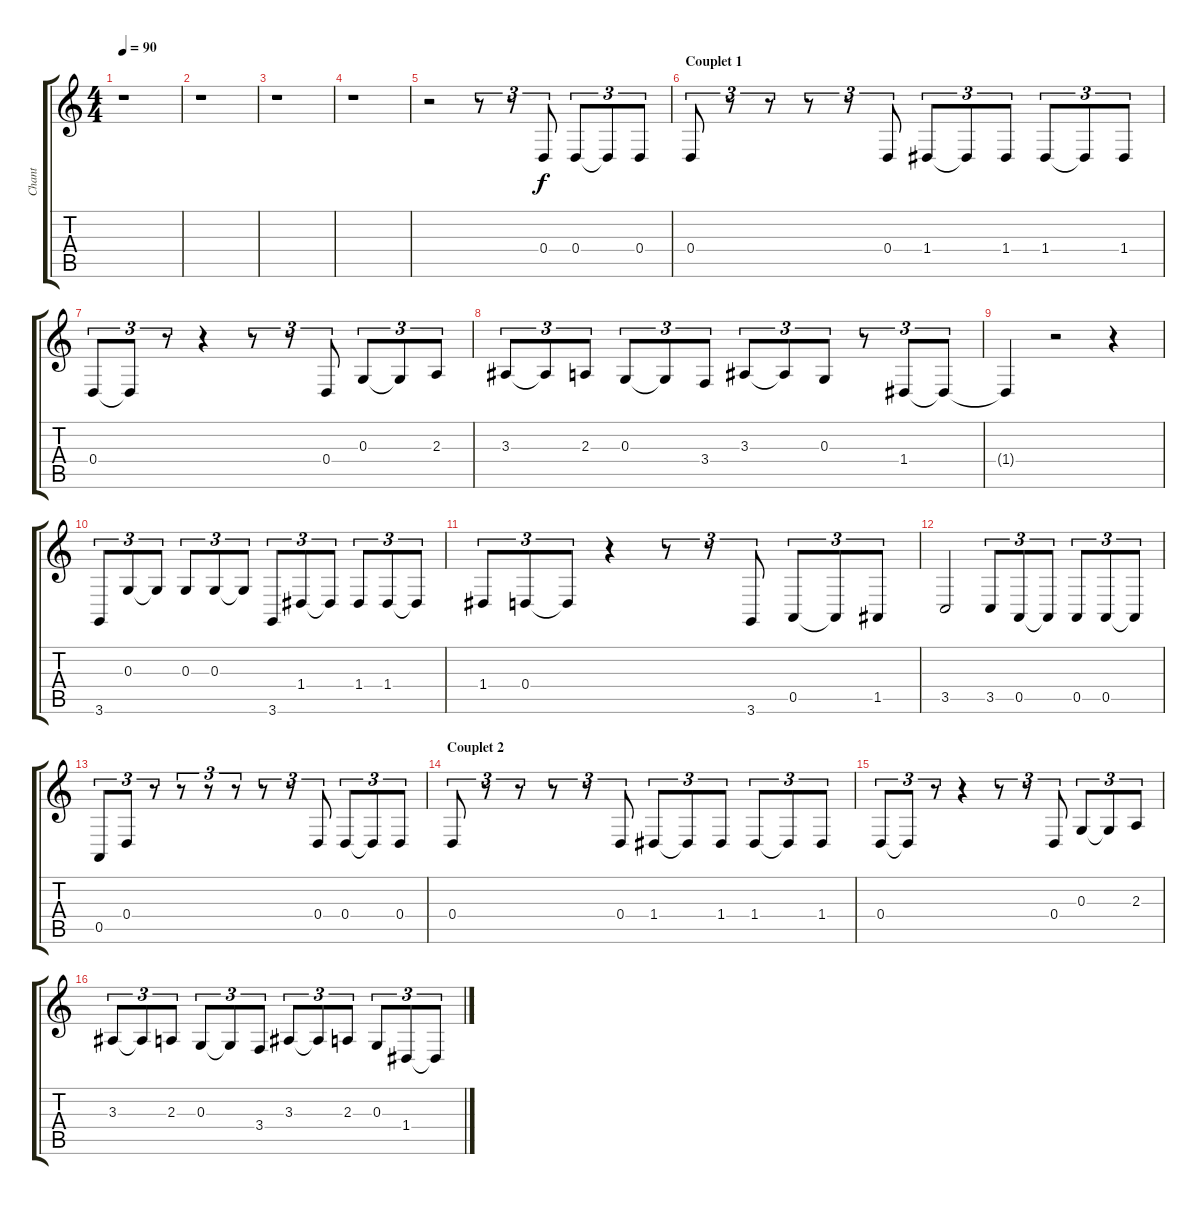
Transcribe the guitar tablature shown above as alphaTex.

\track ("Chant" "Chant") {instrument clarinet}
\staff {score tabs}
\tuning (E4 B3 G3 D3 A2 E2) {hide}
\ts (4 4)
\tempo 90
\clef g2
\ks c
r.1{dy f instrument clarinet} |
r.1 |
r.1 |
r.1 |
r.2 r.8{tu (3 2)} r.8{tu (3 2)} 0.4.8{tu (3 2)} 0.4.8{tu (3 2)} 0.4{t}.8{tu (3 2)} 0.4.8{tu (3 2)} |
\section ("" "Couplet 1")
0.4.8{tu (3 2)} r.8{tu (3 2)} r.8{tu (3 2)} r.8{tu (3 2)} r.8{tu (3 2)} 0.4.8{tu (3 2)} 1.4.8{tu (3 2)} 1.4{t}.8{tu (3 2)} 1.4.8{tu (3 2)} 1.4.8{tu (3 2)} 1.4{t}.8{tu (3 2)} 1.4.8{tu (3 2)} |
0.4.8{tu (3 2)} 0.4{t}.8{tu (3 2)} r.8{tu (3 2)} r.4 r.8{tu (3 2)} r.8{tu (3 2)} 0.4.8{tu (3 2)} 0.3.8{tu (3 2)} 0.3{t}.8{tu (3 2)} 2.3.8{tu (3 2)} |
3.3.8{tu (3 2)} 3.3{t}.8{tu (3 2)} 2.3.8{tu (3 2)} 0.3.8{tu (3 2)} 0.3{t}.8{tu (3 2)} 3.4.8{tu (3 2)} 3.3.8{tu (3 2)} 3.3{t}.8{tu (3 2)} 0.3.8{tu (3 2)} r.8{tu (3 2)} 1.4.8{tu (3 2)} 1.4{t}.8{tu (3 2)} |
1.4{t}.4 r.2 r.4 |
3.6.8{tu (3 2)} 0.3.8{tu (3 2)} 0.3{t}.8{tu (3 2)} 0.3.8{tu (3 2)} 0.3.8{tu (3 2)} 0.3{t}.8{tu (3 2)} 3.6.8{tu (3 2)} 1.4.8{tu (3 2)} 1.4{t}.8{tu (3 2)} 1.4.8{tu (3 2)} 1.4.8{tu (3 2)} 1.4{t}.8{tu (3 2)} |
1.4.8{tu (3 2)} 0.4.8{tu (3 2)} 0.4{t}.8{tu (3 2)} r.4 r.8{tu (3 2)} r.8{tu (3 2)} 3.6.8{tu (3 2)} 0.5.8{tu (3 2)} 0.5{t}.8{tu (3 2)} 1.5.8{tu (3 2)} |
3.5.2 3.5.8{tu (3 2)} 0.5.8{tu (3 2)} 0.5{t}.8{tu (3 2)} 0.5.8{tu (3 2)} 0.5.8{tu (3 2)} 0.5{t}.8{tu (3 2)} |
0.5.8{tu (3 2)} 0.4.8{tu (3 2)} r.8{tu (3 2)} r.8{tu (3 2)} r.8{tu (3 2)} r.8{tu (3 2)} r.8{tu (3 2)} r.8{tu (3 2)} 0.4.8{tu (3 2)} 0.4.8{tu (3 2)} 0.4{t}.8{tu (3 2)} 0.4.8{tu (3 2)} |
\section ("" "Couplet 2")
0.4.8{tu (3 2)} r.8{tu (3 2)} r.8{tu (3 2)} r.8{tu (3 2)} r.8{tu (3 2)} 0.4.8{tu (3 2)} 1.4.8{tu (3 2)} 1.4{t}.8{tu (3 2)} 1.4.8{tu (3 2)} 1.4.8{tu (3 2)} 1.4{t}.8{tu (3 2)} 1.4.8{tu (3 2)} |
0.4.8{tu (3 2)} 0.4{t}.8{tu (3 2)} r.8{tu (3 2)} r.4 r.8{tu (3 2)} r.8{tu (3 2)} 0.4.8{tu (3 2)} 0.3.8{tu (3 2)} 0.3{t}.8{tu (3 2)} 2.3.8{tu (3 2)} |
3.3.8{tu (3 2)} 3.3{t}.8{tu (3 2)} 2.3.8{tu (3 2)} 0.3.8{tu (3 2)} 0.3{t}.8{tu (3 2)} 3.4.8{tu (3 2)} 3.3.8{tu (3 2)} 3.3{t}.8{tu (3 2)} 2.3.8{tu (3 2)} 0.3.8{tu (3 2)} 1.4.8{tu (3 2)} 1.4{t}.8{tu (3 2)}
